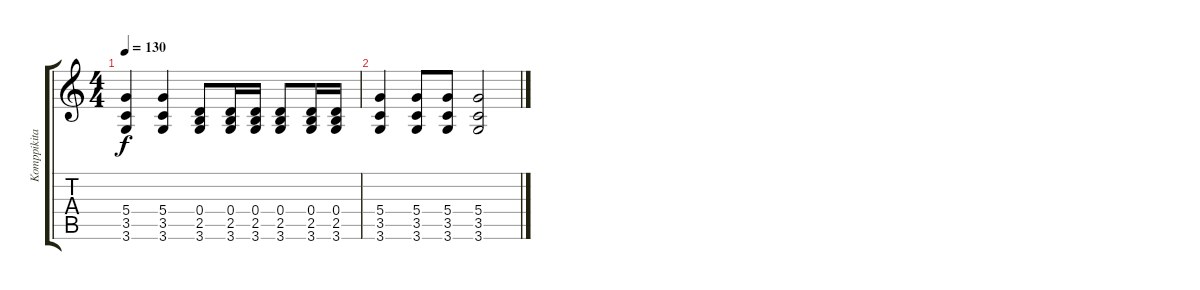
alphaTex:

\track ("Komppikitara" "Komppikita") {instrument distortionguitar}
\staff {score tabs}
\tuning (E4 B3 G3 D3 A2 E2) {hide}
\ts (4 4)
\tempo 130
\clef g2
\ks c
(5.4 3.5 3.6).4{dy f} (5.4 3.5 3.6).4 (0.4 2.5 3.6).8 (0.4 2.5 3.6).16 (0.4 2.5 3.6).16 (0.4 2.5 3.6).8 (0.4 2.5 3.6).16 (0.4 2.5 3.6).16 |
(5.4 3.5 3.6).4 (5.4 3.5 3.6).8 (5.4 3.5 3.6).8 (5.4 3.5 3.6).2
